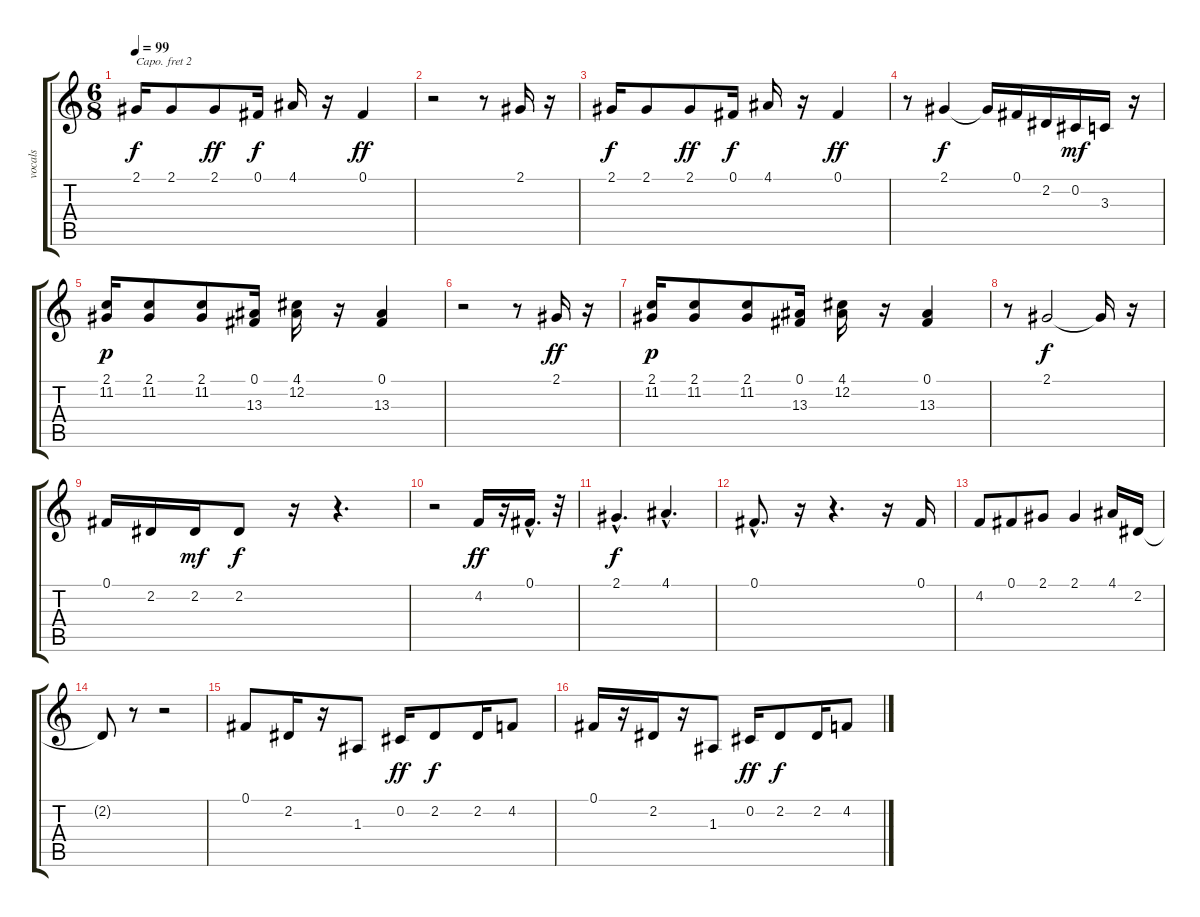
\track ("vocals" "vocals") {instrument flute}
\staff {score tabs}
\capo 2
\tuning (E4 B3 G3 D3 A2 E2) {hide}
\ts (6 8)
\tempo 99
\clef g2
\ks c
2.1.16{dy f} 2.1.8 2.1.8{dy ff} 0.1.16{dy f} 4.1.16 r.16 0.1.4{dy ff} |
r.2 r.8 2.1.16 r.16 |
2.1.16{dy f} 2.1.8 2.1.8{dy ff} 0.1.16{dy f} 4.1.16 r.16 0.1.4{dy ff} |
r.8 2.1.4{dy f} 2.1{t}.16 0.1.16 2.2.16 0.2.16{dy mf} 3.3.16 r.16 |
(2.1 11.2).16{dy p} (2.1 11.2).8 (2.1 11.2).8 (0.1 13.3).16 (4.1 12.2).16 r.16 (0.1 13.3).4 |
r.2 r.8 2.1.16{dy ff} r.16 |
(2.1 11.2).16{dy p} (2.1 11.2).8 (2.1 11.2).8 (0.1 13.3).16 (4.1 12.2).16 r.16 (0.1 13.3).4 |
r.8 2.1.2{dy f} 2.1{t}.16 r.16 |
0.1.16 2.2.16 2.2.16{dy mf} 2.2.8{dy f} r.16 r.4{d} |
r.2 4.2.16{dy ff} r.16 0.1{hac}.16{d} r.32 |
2.1{hac}.4{d dy f} 4.1{hac}.4{d} |
0.1{hac}.8{d} r.16 r.4{d} r.16 0.1.16 |
4.2.8 0.1.8 2.1.8 2.1.4 4.1.16 2.2.16 |
2.2{t}.8 r.8 r.2 |
0.1.8 2.2.16 r.16 1.3.8 0.2.16{dy ff} 2.2.8{dy f} 2.2.16 4.2.8 |
0.1.16 r.16 2.2.16 r.16 1.3.8 0.2.16{dy ff} 2.2.8{dy f} 2.2.16 4.2.8
